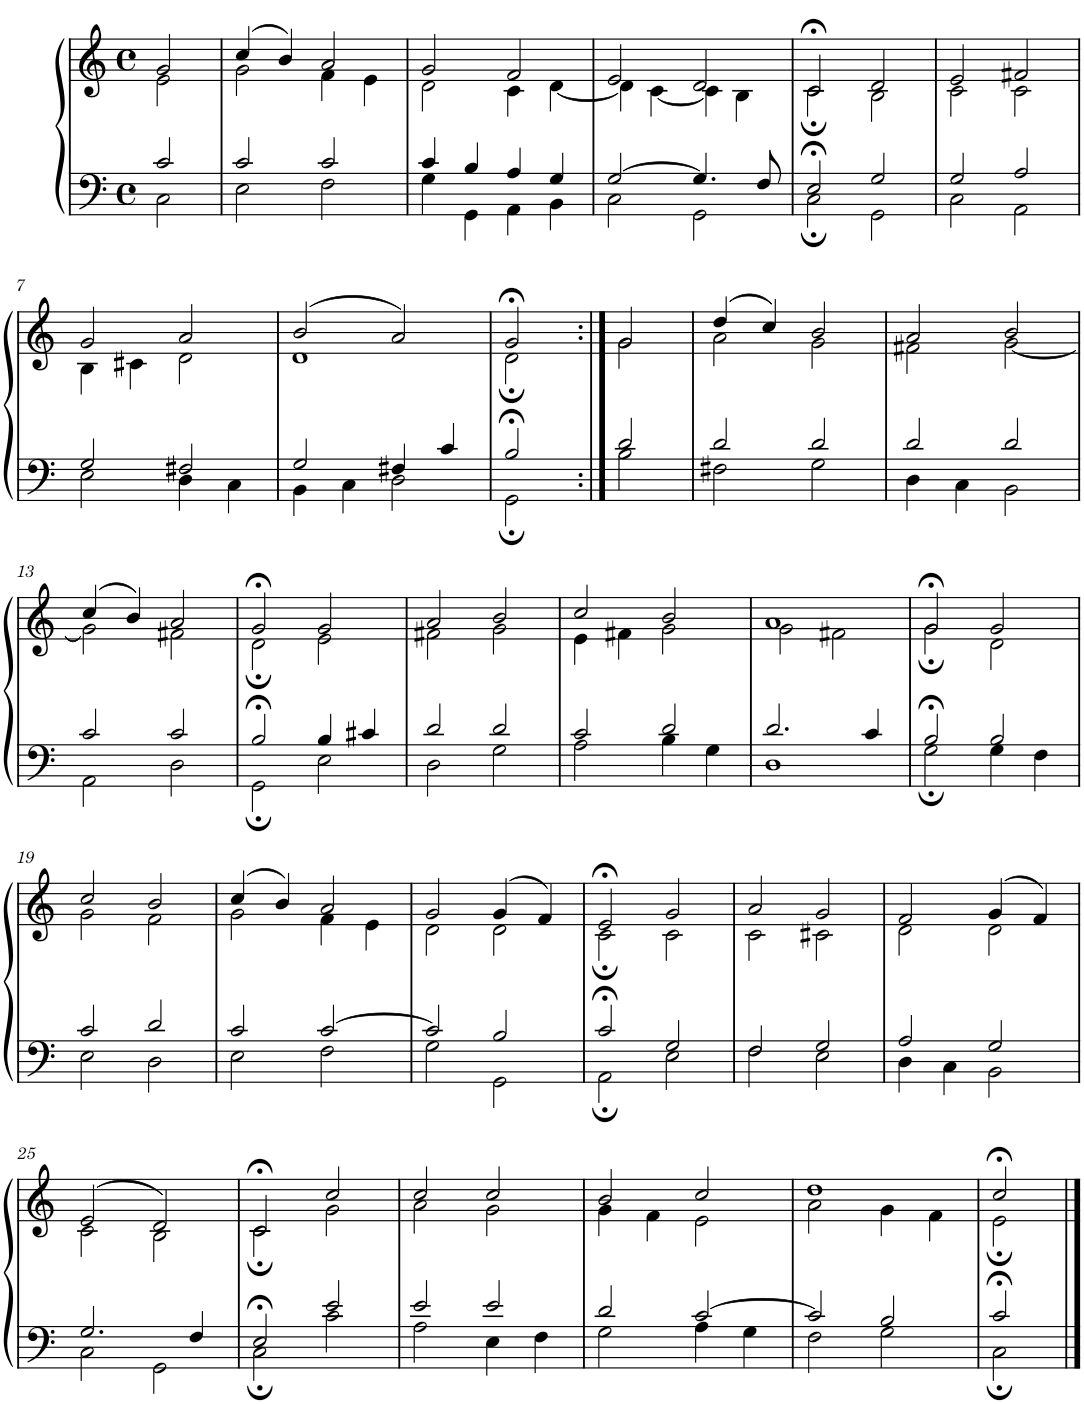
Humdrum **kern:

**kern	**kern
*part1	*part1
*staff2	*staff1
*I"Piano	*
*I'Pno.	*
*clefF4	*clefG2
*k[]	*k[]
*M4/4	*M4/4
*met(c)	*met(c)
=1	=1
*^	*^
2c/	2C\	2g/	2e\
=2	=2	=2	=2
2c/	2E\	(4cc/	2g\
.	.	4b/)	.
2c/	2F\	2a/	4f\
.	.	.	4e\
=3	=3	=3	=3
4c/	4G\	2g/	2d\
4B/	4GG\	.	.
4A/	4AA\	2f/	4c\
4G/	4BB\	.	[4d\
=4	=4	=4	=4
[2G/	2C\	2e/	4d\]
.	.	.	[4c\
4.G/]	2GG\	2d/	4c\]
.	.	.	4B\
8F/	.	.	.
=5	=5	=5	=5
2E;</	2C;\	2c;</	2c;\
2G/	2GG\	2d/	2B\
=6	=6	=6	=6
2G/	2C\	2e/	2c\
2A/	2AA\	2f#X/	2c\
!!LO:LB:g=z	!!
=7	=7	=7	=7
2G/	2E\	2g/	4B\
.	.	.	4c#X\
2F#X/	4D\	2a/	2d\
.	4C\	.	.
=8	=8	=8	=8
2G/	4BB\	(2b/	1d
.	4C\	.	.
4F#X/	2D\	2a/)	.
4c/	.	.	.
=9	=9	=9	=9
2B;</	2GG;\	2g;</	2d;\
=10:|!	=10:|!	=10:|!	=10:|!
2d/	2B\	2g/	2g\
=11	=11	=11	=11
2d/	2F#X\	(4dd/	2a\
.	.	4cc/)	.
2d/	2G\	2b/	2g\
=12	=12	=12	=12
2d/	4D\	2a/	2f#X\
.	4C\	.	.
2d/	2BB\	2b/	[2g\
!!LO:LB:g=z	!!
=13	=13	=13	=13
2c/	2AA\	(4cc/	2g\]
.	.	4b/)	.
2c/	2D\	2a/	2f#X\
=14	=14	=14	=14
2B;</	2GG;\	2g;</	2d;\
4B/	2E\	2g/	2e\
4c#X/	.	.	.
=15	=15	=15	=15
2d/	2D\	2a/	2f#X\
2d/	2G\	2b/	2g\
=16	=16	=16	=16
2c/	2A\	2cc/	4e\
.	.	.	4f#X\
2d/	4B\	2b/	2g\
.	4G\	.	.
=17	=17	=17	=17
2.d/	1D	1a	2g\
.	.	.	2f#X\
4c/	.	.	.
=18	=18	=18	=18
2B;</	2G;\	2g;</	2g;\
2B/	4G\	2g/	2d\
.	4F\	.	.
!!LO:LB:g=z	!!
=19	=19	=19	=19
2c/	2E\	2cc/	2g\
2d/	2D\	2b/	2f\
=20	=20	=20	=20
2c/	2E\	(4cc/	2g\
.	.	4b/)	.
[2c/	2F\	2a/	4f\
.	.	.	4e\
=21	=21	=21	=21
2c/]	2G\	2g/	2d\
2B/	2GG\	(4g/	2d\
.	.	4f/)	.
=22	=22	=22	=22
2c;</	2AA;\	2e;</	2c;\
2G/	2E\	2g/	2c\
=23	=23	=23	=23
2F/	2F\	2a/	2c\
2G/	2E\	2g/	2c#X\
=24	=24	=24	=24
2A/	4D\	2f/	2d\
.	4C\	.	.
2G/	2BB\	(4g/	2d\
.	.	4f/)	.
!!LO:LB:g=z	!!
=25	=25	=25	=25
2.G/	2C\	(2e/	2c\
.	2GG\	2d/)	2B\
4F/	.	.	.
=26	=26	=26	=26
2E;</	2C;\	2c;</	2c;\
2e/	2c\	2cc/	2g\
=27	=27	=27	=27
2e/	2A\	2cc/	2a\
2e/	4E\	2cc/	2g\
.	4F\	.	.
=28	=28	=28	=28
2d/	2G\	2b/	4g\
.	.	.	4f\
[2c/	4A\	2cc/	2e\
.	4G\	.	.
=29	=29	=29	=29
2c/]	2F\	1dd	2a\
2B/	2G\	.	4g\
.	.	.	4f\
=30	=30	=30	=30
2c;</	2C;\	2cc;</	2e;\
*v	*v	*	*
*	*v	*v
==	==
*-	*-
